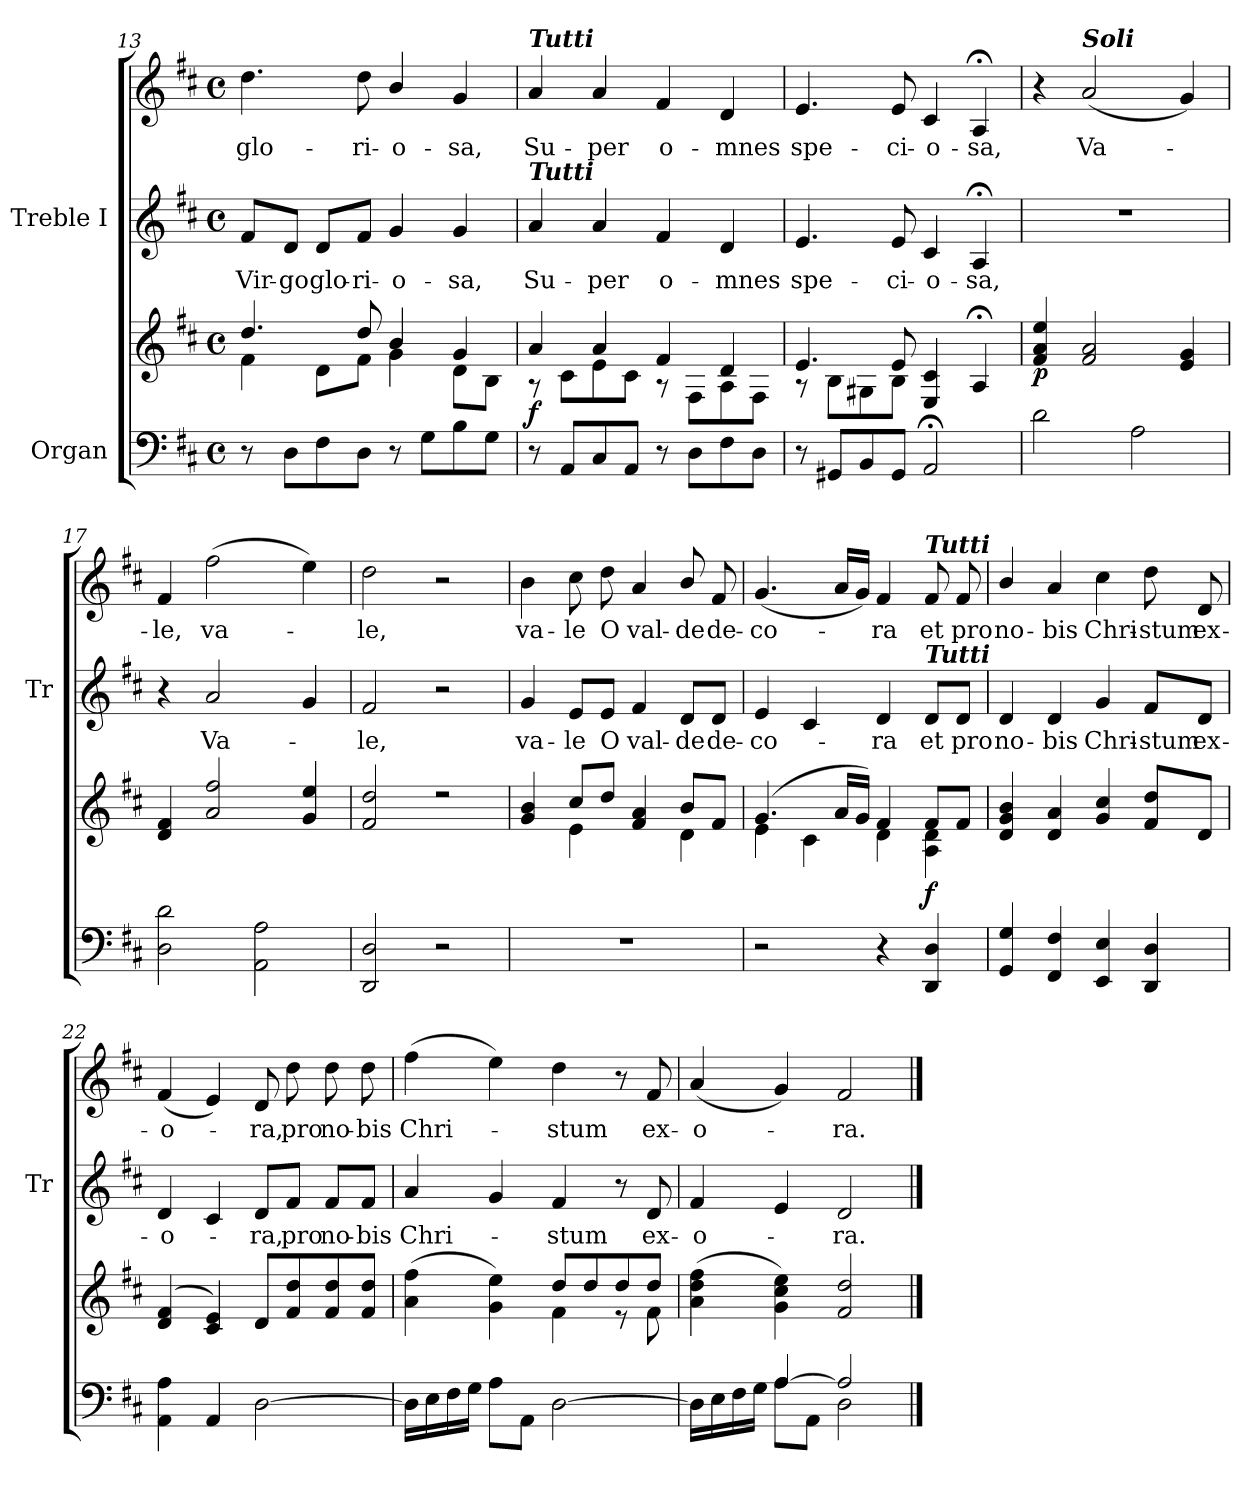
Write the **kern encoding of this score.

**kern	**kern	**dynam	**kern	**text	**kern	**text
*part2	*part2	*part2	*part1	*part1	*part1	*part1
*staff4	*staff3	*staff3/4	*staff2	*staff2	*staff1	*staff1
*I"Organ	*	*	*I"Treble I	*	*	*
*	*	*	*I'Tr	*	*	*
!!LO:LB:g=z
*clefF4	*clefG2	*	*clefG2	*	*clefG2	*
*k[f#c#]	*k[f#c#]	*	*k[f#c#]	*	*k[f#c#]	*
*D:	*D:	*	*D:	*	*D:	*
*M4/4	*M4/4	*	*M4/4	*	*M4/4	*
*met(c)	*met(c)	*	*met(c)	*	*met(c)	*
=13	=13	=13	=13	=13	=13	=13
*	*^	*	*	*	*	*
!	!	!	!	!	!LO:LY:b	!	!LO:LY:b
8r	4.dd/	4f#\	.	8f#/L	Vir-	4.dd	glo-
!	!	!	!	!	!LO:LY:b	!	!
8DL	.	.	.	8d/J	-go	.	.
!	!	!	!	!	!LO:LY:b	!	!
8F#	.	8d\L	.	8d/L	glo-	.	.
!	!	!	!	!	!LO:LY:b	!	!LO:LY:b
8DJ	8dd/	8f#\J	.	8f#/J	-ri-	8dd	-ri-
!	!	!	!	!	!LO:LY:b	!	!LO:LY:b
8r	4b/	4g\	.	4g	-o-	4b/	-o-
8GL	.	.	.	.	.	.	.
!	!	!	!	!	!LO:LY:b	!	!LO:LY:b
8B	4g	8d\L	.	4g	-sa,	4g	-sa,
8GJ	.	8B\J	.	.	.	.	.
=14	=14	=14	=14	=14	=14	=14	=14
!	!	!	!	!	!	!LO:TX:a:Bi:t=Tutti	!
!	!	!	!	!LO:TX:a:Bi:t=Tutti	!	!	!
!	!	!	!LO:DY:b	!	!LO:LY:b	!	!LO:LY:b
8r	4a	8r	f	4a	Su-	4a	Su-
8AAL	.	8c#\L	.	.	.	.	.
!	!	!	!	!	!LO:LY:b	!	!LO:LY:b
8C#	4a	8e\	.	4a	-per	4a	-per
8AAJ	.	8c#\J	.	.	.	.	.
!	!	!	!	!	!LO:LY:b	!	!LO:LY:b
8r	4f#	8r	.	4f#	o-	4f#	o-
8DL	.	8F#\L	.	.	.	.	.
!	!	!	!	!	!LO:LY:b	!	!LO:LY:b
8F#	4d	8A\	.	4d	-mnes	4d	-mnes
8DJ	.	8F#\J	.	.	.	.	.
=15	=15	=15	=15	=15	=15	=15	=15
!	!	!	!	!	!LO:LY:b	!	!LO:LY:b
8r	4.e	8r	.	4.e	spe-	4.e	spe-
8GG#XL	.	8B\L	.	.	.	.	.
8BB	.	8G#X\	.	.	.	.	.
!	!	!	!	!	!LO:LY:b	!	!LO:LY:b
8GG#J	8e	8B\J	.	8e	-ci-	8e	-ci-
!	!	!	!	!	!LO:LY:b	!	!LO:LY:b
2AA;	4E 4c#	2ryy	.	4c#	-o-	4c#	-o-
!	!	!	!	!	!LO:LY:b	!	!LO:LY:b
.	4A;<	.	.	4A;<	-sa,	4A;<	-sa,
=16	=16	=16	=16	=16	=16	=16	=16
!	!	!	!LO:DY:b	!	!	!	!
2d	4f# 4a 4ee	1ryy	p	1r	.	4r	.
!	!	!	!	!	!	!LO:TX:a:Bi:t=Soli	!
!	!	!	!	!	!	!	!LO:LY:b
.	2f# 2a	.	.	.	.	(<2a	Va-
2A	.	.	.	.	.	.	.
.	4e 4g	.	.	.	.	4g)	.
=17	=17	=17	=17	=17	=17	=17	=17
!	!	!	!	!	!	!	!LO:LY:b
2D 2d	4d 4f#	1ryy	.	4r	.	4f#	le,
!	!	!	!	!	!LO:LY:b	!	!LO:LY:b
.	2a 2ff#	.	.	2a	Va-	(>2ff#	va-
2AA 2A	.	.	.	.	.	.	.
.	4g 4ee	.	.	4g	.	4ee)	.
=18	=18	=18	=18	=18	=18	=18	=18
!	!	!	!	!	!LO:LY:b	!	!LO:LY:b
2DD 2D	2f# 2dd	1ryy	.	2f#	le,	2dd	le,
2r	2r	.	.	2r	.	2r	.
=19	=19	=19	=19	=19	=19	=19	=19
!	!	!	!	!	!LO:LY:b	!	!LO:LY:b
1r	4g 4b	4ryy	.	4g	-va-	4b	va-
!	!	!	!	!	!LO:LY:b	!	!LO:LY:b
.	8cc#/L	4e\	.	8e/L	-le	8cc#	-le
!	!	!	!	!	!LO:LY:b	!	!LO:LY:b
.	8dd/J	.	.	8e/J	O	8dd	O
!	!	!	!	!	!LO:LY:b	!	!LO:LY:b
.	4f# 4a	4ryy	.	4f#	val-	4a	val-
!	!	!	!	!	!LO:LY:b	!	!LO:LY:b
.	8bL	4d\	.	8d/L	-de	8b/	-de
!	!	!	!	!	!LO:LY:b	!	!LO:LY:b
.	8f#J	.	.	8d/J	de-	8f#	de-
!!LO:LB:g=z
=20	=20	=20	=20	=20	=20	=20	=20
!	!	!	!	!	!LO:LY:b	!	!LO:LY:b
2r	(>4.g/	4e\	.	4e	co-	(<4.g	-co-
.	.	4c#\	.	4c#	.	.	.
.	16a/LL	.	.	.	.	16aLL	.
.	16g/JJ)	.	.	.	.	16gJJ)	.
!	!	!	!	!	!LO:LY:b	!	!LO:LY:b
4r	4f#/	4d\	.	4d	ra	4f#	ra
!	!	!	!	!	!	!LO:TX:a:Bi:t=Tutti	!
!	!	!	!	!LO:TX:a:Bi:t=Tutti	!	!	!
!	!	!	!LO:DY:b	!	!LO:LY:b	!	!LO:LY:b
4DD 4D	8f#/L	4A\ 4d\	f	8d/L	et	8f#	et
!	!	!	!	!	!LO:LY:b	!	!LO:LY:b
.	8f#/J	.	.	8d/J	pro	8f#	pro
=21	=21	=21	=21	=21	=21	=21	=21
!	!	!	!	!	!LO:LY:b	!	!LO:LY:b
4GG 4G	4d/ 4g/ 4b/	1ryy	.	4d	-no-	4b/	no-
!	!	!	!	!	!LO:LY:b	!	!LO:LY:b
4FF# 4F#	4d/ 4a/	.	.	4d	-bis	4a	-bis
!	!	!	!	!	!LO:LY:b	!	!LO:LY:b
4EE 4E	4g/ 4cc#/	.	.	4g	Chri-	4cc#	Chri-
!	!	!	!	!	!LO:LY:b	!	!LO:LY:b
4DD 4D	8f#/ 8dd/L	.	.	8f#/L	-stum	8dd	-stum
!	!	!	!	!	!LO:LY:b	!	!LO:LY:b
.	8d/J	.	.	8d/J	ex-	8d	ex-
=22	=22	=22	=22	=22	=22	=22	=22
!	!	!	!	!	!LO:LY:b	!	!LO:LY:b
4AA 4A	(>4d/ 4f#/	1ryy	.	4d	o-	(<4f#	-o-
4AA	4c#/ 4e/)	.	.	4c#	.	4e)	.
!	!	!	!	!	!LO:LY:b	!	!LO:LY:b
[2D	8d/L	.	.	8d/L	ra,	8d	ra,
!	!	!	!	!	!LO:LY:b	!	!LO:LY:b
.	8f#/ 8dd/	.	.	8f#/J	pro	8dd	pro
!	!	!	!	!	!LO:LY:b	!	!LO:LY:b
.	8f#/ 8dd/	.	.	8f#/L	no-	8dd	no-
!	!	!	!	!	!LO:LY:b	!	!LO:LY:b
.	8f#/ 8dd/J	.	.	8f#/J	-bis	8dd	-bis
=23	=23	=23	=23	=23	=23	=23	=23
!	!	!	!	!	!LO:LY:b	!	!LO:LY:b
16DLL]	(>4a\ 4ff#\	2ryy	.	4a	-Chri-	(>4ff#	Chri-
16E	.	.	.	.	.	.	.
16F#	.	.	.	.	.	.	.
16GJJ	.	.	.	.	.	.	.
8AL	4g\ 4ee\)	.	.	4g	.	4ee)	.
8AAJ	.	.	.	.	.	.	.
!	!	!	!	!	!LO:LY:b	!	!LO:LY:b
[2D	8dd/L	4f#\	.	4f#	stum	4dd	stum
.	8dd/	.	.	.	.	.	.
.	8dd/	8r	.	8r	.	8r	.
!	!	!	!	!	!LO:LY:b	!	!LO:LY:b
.	8dd/J	8f#\	.	8d	ex-	8f#	ex-
=24	=24	=24	=24	=24	=24	=24	=24
*^	*	*	*	*	*	*	*
!	!	!	!	!	!	!LO:LY:b	!	!LO:LY:b
4ryy	16DLL]	(>4a\ 4dd\ 4ff#\	4ryy	.	4f#	o-	(<4a	-o-
.	16E	.	.	.	.	.	.	.
.	16F#	.	.	.	.	.	.	.
.	16GJJ	.	.	.	.	.	.	.
[4A/	8AL	4g\ 4cc#\ 4ee\)	2.ryy	.	4e	.	4g)	.
.	8AAJ	.	.	.	.	.	.	.
!	!	!	!	!	!	!LO:LY:b	!	!LO:LY:b
2A/]	2D	2f#/ 2dd/	.	.	2d	ra.	2f#	ra.
*v	*v	*	*	*	*	*	*	*
*	*v	*v	*	*	*	*	*
==	==	==	==	==	==	==
*-	*-	*-	*-	*-	*-	*-
